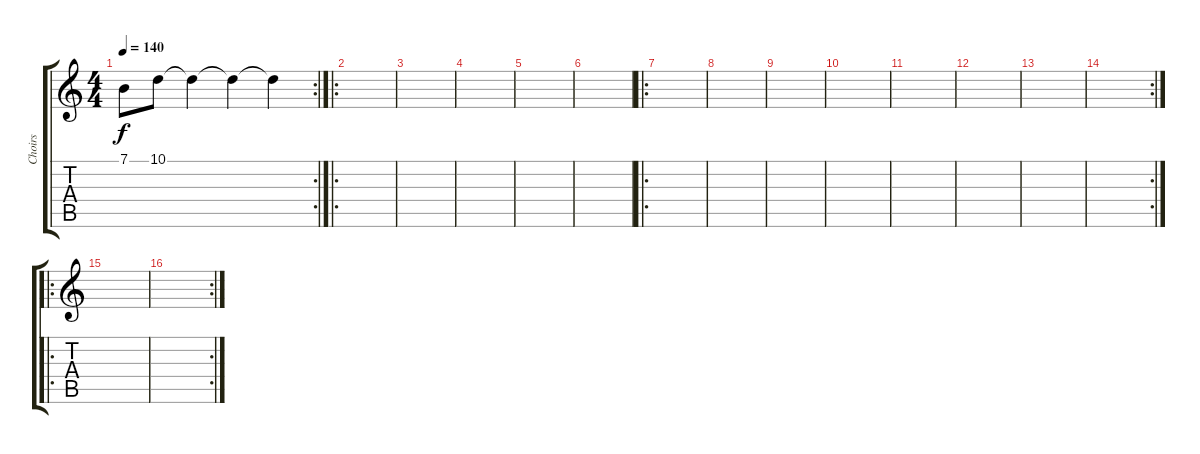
\track ("Choirs" "Choirs") {instrument choiraahs}
\staff {score tabs}
\tuning (E4 B3 G3 D3 A2 E2) {hide}
\rc 2
\ts (4 4)
\tempo 140
\clef g2
\ks c
7.1.8{dy f} 10.1.8 10.1{t}.4 10.1{t}.4 10.1{t}.4 |
\ro
|
|
|
|
|
\ro
|
|
|
|
|
|
|
\rc 2
|
\ro
|
\rc 2
